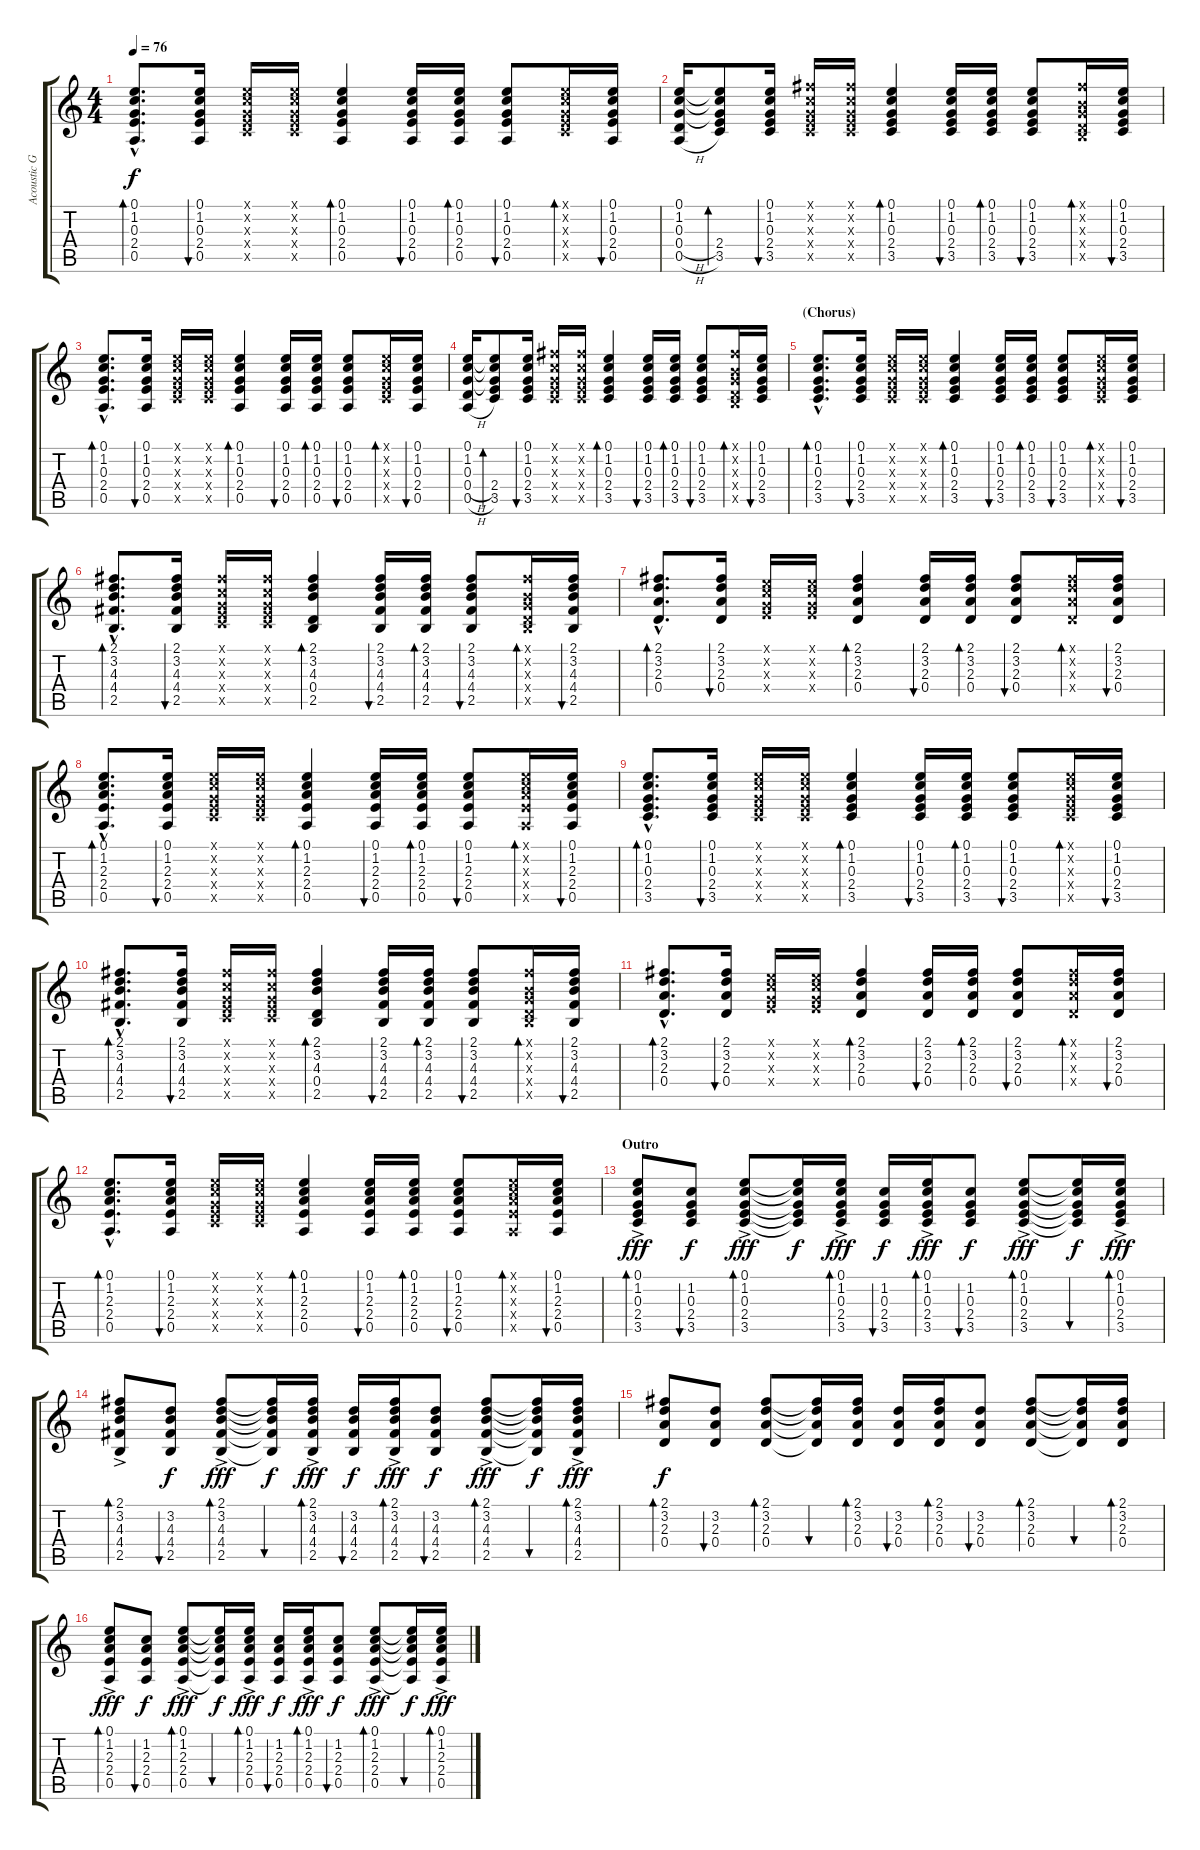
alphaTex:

\track ("Acoustic Gtr" "Acoustic G") {instrument acousticguitarsteel}
\staff {score tabs}
\tuning (E4 B3 G3 D3 A2 E2) {hide}
\ts (4 4)
\tempo 76
\clef g2
\ks c
(0.1{hac} 1.2{hac} 0.3{hac} 2.4{hac} 0.5{hac}).8{d bd 30 dy f} (0.1 1.2 0.3 2.4 0.5).16{bu 30} (0.1{x} 1.2{x} 0.3{x} 2.4{x} 3.5{x}).16 (0.1{x} 1.2{x} 0.3{x} 2.4{x} 3.5{x}).16 (0.1 1.2 0.3 2.4 0.5).4{bd 30} (0.1 1.2 0.3 2.4 0.5).16{bu 30} (0.1 1.2 0.3 2.4 0.5).16{bd 30} (0.1 1.2 0.3 2.4 0.5).8{bu 30} (0.1{x} 1.2{x} 0.3{x} 2.4{x} 3.5{x}).16{bd 30} (0.1 1.2 0.3 2.4 0.5).16{bu 30} |
(0.1 1.2 0.3 0.4{h} 0.5{h}).16 (0.1{t} 1.2{t} 0.3{t} 2.4 3.5).8{bd 30} (0.1 1.2 0.3 2.4 3.5).16{bu 30} (2.1{x} 1.2{x} 0.3{x} 2.4{x} 3.5{x}).16 (2.1{x} 1.2{x} 0.3{x} 2.4{x} 3.5{x}).16 (0.1 1.2 0.3 2.4 3.5).4{bd 30} (0.1 1.2 0.3 2.4 3.5).16{bu 30} (0.1 1.2 0.3 2.4 3.5).16{bd 30} (0.1 1.2 0.3 2.4 3.5).8{bu 30} (2.1{x} 0.2{x} 0.3{x} 0.4{x} 2.5{x}).16{bd 30} (0.1 1.2 0.3 2.4 3.5).16{bu 30} |
(0.1{hac} 1.2{hac} 0.3{hac} 2.4{hac} 0.5{hac}).8{d bd 30} (0.1 1.2 0.3 2.4 0.5).16{bu 30} (0.1{x} 1.2{x} 0.3{x} 2.4{x} 3.5{x}).16 (0.1{x} 1.2{x} 0.3{x} 2.4{x} 3.5{x}).16 (0.1 1.2 0.3 2.4 0.5).4{bd 30} (0.1 1.2 0.3 2.4 0.5).16{bu 30} (0.1 1.2 0.3 2.4 0.5).16{bd 30} (0.1 1.2 0.3 2.4 0.5).8{bu 30} (0.1{x} 1.2{x} 0.3{x} 2.4{x} 3.5{x}).16{bd 30} (0.1 1.2 0.3 2.4 0.5).16{bu 30} |
(0.1 1.2 0.3 0.4{h} 0.5{h}).16 (0.1{t} 1.2{t} 0.3{t} 2.4 3.5).8{bd 30} (0.1 1.2 0.3 2.4 3.5).16{bu 30} (2.1{x} 1.2{x} 0.3{x} 2.4{x} 3.5{x}).16 (2.1{x} 1.2{x} 0.3{x} 2.4{x} 3.5{x}).16 (0.1 1.2 0.3 2.4 3.5).4{bd 30} (0.1 1.2 0.3 2.4 3.5).16{bu 30} (0.1 1.2 0.3 2.4 3.5).16{bd 30} (0.1 1.2 0.3 2.4 3.5).8{bu 30} (2.1{x} 0.2{x} 0.3{x} 0.4{x} 2.5{x}).16{bd 30} (0.1 1.2 0.3 2.4 3.5).16{bu 30} |
\section ("" "(Chorus)")
(0.1{hac} 1.2{hac} 0.3{hac} 2.4{hac} 3.5{hac}).8{d bd 30} (0.1 1.2 0.3 2.4 3.5).16{bu 30} (0.1{x} 1.2{x} 0.3{x} 2.4{x} 3.5{x}).16 (0.1{x} 1.2{x} 0.3{x} 2.4{x} 3.5{x}).16 (0.1 1.2 0.3 2.4 3.5).4{bd 30} (0.1 1.2 0.3 2.4 3.5).16{bu 30} (0.1 1.2 0.3 2.4 3.5).16{bd 30} (0.1 1.2 0.3 2.4 3.5).8{bu 30} (0.1{x} 1.2{x} 0.3{x} 2.4{x} 3.5{x}).16{bd 30} (0.1 1.2 0.3 2.4 3.5).16{bu 30} |
(2.1{hac} 3.2{hac} 4.3{hac} 4.4{hac} 2.5{hac}).8{d bd 30} (2.1 3.2 4.3 4.4 2.5).16{bu 30} (2.1{x} 1.2{x} 0.3{x} 2.4{x} 3.5{x}).16 (2.1{x} 1.2{x} 0.3{x} 2.4{x} 3.5{x}).16 (2.1 3.2 4.3 0.4 2.5).4{bd 30} (2.1 3.2 4.3 4.4 2.5).16{bu 30} (2.1 3.2 4.3 4.4 2.5).16{bd 30} (2.1 3.2 4.3 4.4 2.5).8{bu 30} (2.1{x} 0.2{x} 0.3{x} 0.4{x} 2.5{x}).16{bd 30} (2.1 3.2 4.3 4.4 2.5).16{bu 30} |
(2.1{hac} 3.2{hac} 2.3{hac} 0.4{hac}).8{d bd 30} (2.1 3.2 2.3 0.4).16{bu 30} (0.1{x} 1.2{x} 0.3{x} 2.4{x}).16 (0.1{x} 1.2{x} 0.3{x} 2.4{x}).16 (2.1 3.2 2.3 0.4).4{bd 30} (2.1 3.2 2.3 0.4).16{bu 30} (2.1 3.2 2.3 0.4).16{bd 30} (2.1 3.2 2.3 0.4).8{bu 30} (2.1{x} 3.2{x} 2.3{x} 0.4{x}).16{bd 30} (2.1 3.2 2.3 0.4).16{bu 30} |
(0.1{hac} 1.2{hac} 2.3{hac} 2.4{hac} 0.5{hac}).8{d bd 30} (0.1 1.2 2.3 2.4 0.5).16{bu 30} (0.1{x} 1.2{x} 0.3{x} 2.4{x} 3.5{x}).16 (0.1{x} 1.2{x} 0.3{x} 2.4{x} 3.5{x}).16 (0.1 1.2 2.3 2.4 0.5).4{bd 30} (0.1 1.2 2.3 2.4 0.5).16{bu 30} (0.1 1.2 2.3 2.4 0.5).16{bd 30} (0.1 1.2 2.3 2.4 0.5).8{bu 30} (0.1{x} 1.2{x} 2.3{x} 2.4{x} 0.5{x}).16{bd 30} (0.1 1.2 2.3 2.4 0.5).16{bu 30} |
(0.1{hac} 1.2{hac} 0.3{hac} 2.4{hac} 3.5{hac}).8{d bd 30} (0.1 1.2 0.3 2.4 3.5).16{bu 30} (0.1{x} 1.2{x} 0.3{x} 2.4{x} 3.5{x}).16 (0.1{x} 1.2{x} 0.3{x} 2.4{x} 3.5{x}).16 (0.1 1.2 0.3 2.4 3.5).4{bd 30} (0.1 1.2 0.3 2.4 3.5).16{bu 30} (0.1 1.2 0.3 2.4 3.5).16{bd 30} (0.1 1.2 0.3 2.4 3.5).8{bu 30} (0.1{x} 1.2{x} 0.3{x} 2.4{x} 3.5{x}).16{bd 30} (0.1 1.2 0.3 2.4 3.5).16{bu 30} |
(2.1{hac} 3.2{hac} 4.3{hac} 4.4{hac} 2.5{hac}).8{d bd 30} (2.1 3.2 4.3 4.4 2.5).16{bu 30} (2.1{x} 1.2{x} 0.3{x} 2.4{x} 3.5{x}).16 (2.1{x} 1.2{x} 0.3{x} 2.4{x} 3.5{x}).16 (2.1 3.2 4.3 0.4 2.5).4{bd 30} (2.1 3.2 4.3 4.4 2.5).16{bu 30} (2.1 3.2 4.3 4.4 2.5).16{bd 30} (2.1 3.2 4.3 4.4 2.5).8{bu 30} (2.1{x} 0.2{x} 0.3{x} 0.4{x} 2.5{x}).16{bd 30} (2.1 3.2 4.3 4.4 2.5).16{bu 30} |
(2.1{hac} 3.2{hac} 2.3{hac} 0.4{hac}).8{d bd 30} (2.1 3.2 2.3 0.4).16{bu 30} (0.1{x} 1.2{x} 0.3{x} 2.4{x}).16 (0.1{x} 1.2{x} 0.3{x} 2.4{x}).16 (2.1 3.2 2.3 0.4).4{bd 30} (2.1 3.2 2.3 0.4).16{bu 30} (2.1 3.2 2.3 0.4).16{bd 30} (2.1 3.2 2.3 0.4).8{bu 30} (2.1{x} 3.2{x} 2.3{x} 0.4{x}).16{bd 30} (2.1 3.2 2.3 0.4).16{bu 30} |
(0.1{hac} 1.2{hac} 2.3{hac} 2.4{hac} 0.5{hac}).8{d bd 30} (0.1 1.2 2.3 2.4 0.5).16{bu 30} (0.1{x} 1.2{x} 0.3{x} 2.4{x} 3.5{x}).16 (0.1{x} 1.2{x} 0.3{x} 2.4{x} 3.5{x}).16 (0.1 1.2 2.3 2.4 0.5).4{bd 30} (0.1 1.2 2.3 2.4 0.5).16{bu 30} (0.1 1.2 2.3 2.4 0.5).16{bd 30} (0.1 1.2 2.3 2.4 0.5).8{bu 30} (0.1{x} 1.2{x} 2.3{x} 2.4{x} 0.5{x}).16{bd 30} (0.1 1.2 2.3 2.4 0.5).16{bu 30} |
\section ("" "Outro")
(0.1 1.2 0.3 2.4 3.5{ac}).8{bd 30 dy fff} (1.2 0.3 2.4 3.5).8{bu 30 dy f} (0.1 1.2 0.3 2.4 3.5{ac}).8{bd 30 dy fff} (0.1{t} 1.2{t} 0.3{t} 2.4{t} 3.5{t}).16{dy f} (0.1 1.2 0.3 2.4 3.5{ac}).16{bd 30 dy fff} (1.2 0.3 2.4 3.5).16{bu 30 dy f} (0.1 1.2 0.3 2.4 3.5{ac}).16{bd 30 dy fff} (1.2 0.3 2.4 3.5).8{bu 30 dy f} (0.1 1.2 0.3 2.4 3.5{ac}).8{bd 30 dy fff} (0.1{t} 1.2{t} 0.3{t} 2.4{t} 3.5{t}).16{bu 30 dy f} (0.1 1.2 0.3 2.4 3.5{ac}).16{bd 30 dy fff} |
(2.1 3.2 4.3 4.4 2.5{ac}).8{bd 30} (3.2 4.3 4.4 2.5).8{bu 30 dy f} (2.1 3.2 4.3 4.4 2.5{ac}).8{bd 30 dy fff} (2.1{t} 3.2{t} 4.3{t} 4.4{t} 2.5{t}).16{bu 30 dy f} (2.1 3.2 4.3 4.4 2.5{ac}).16{bd 30 dy fff} (3.2 4.3 4.4 2.5).16{bu 30 dy f} (2.1 3.2 4.3 4.4 2.5{ac}).16{bd 30 dy fff} (3.2 4.3 4.4 2.5).8{bu 30 dy f} (2.1 3.2 4.3 4.4 2.5{ac}).8{bd 30 dy fff} (2.1{t} 3.2{t} 4.3{t} 4.4{t} 2.5{t}).16{bu 30 dy f} (2.1 3.2 4.3 4.4 2.5{ac}).16{bd 30 dy fff} |
(2.1 3.2 2.3 0.4).8{bd 30 dy f} (3.2 2.3 0.4).8{bu 30} (2.1 3.2 2.3 0.4).8{bd 30} (2.1{t} 3.2{t} 2.3{t} 0.4{t}).16{bu 30} (2.1 3.2 2.3 0.4).16{bd 30} (3.2 2.3 0.4).16{bu 30} (2.1 3.2 2.3 0.4).16{bd 30} (3.2 2.3 0.4).8{bu 30} (2.1 3.2 2.3 0.4).8{bd 30} (2.1{t} 3.2{t} 2.3{t} 0.4{t}).16{bu 30} (2.1 3.2 2.3 0.4).16{bd 30} |
(0.1 1.2 2.3 2.4 0.5{ac}).8{bd 30 dy fff} (1.2 2.3 2.4 0.5).8{bu 30 dy f} (0.1 1.2 2.3 2.4 0.5{ac}).8{bd 30 dy fff} (0.1{t} 1.2{t} 2.3{t} 2.4{t} 0.5{t}).16{bu 30 dy f} (0.1 1.2 2.3 2.4 0.5{ac}).16{bd 30 dy fff} (1.2 2.3 2.4 0.5).16{bu 30 dy f} (0.1 1.2 2.3 2.4 0.5{ac}).16{bd 30 dy fff} (1.2 2.3 2.4 0.5).8{bu 30 dy f} (0.1 1.2 2.3 2.4 0.5{ac}).8{bd 30 dy fff} (0.1{t} 1.2{t} 2.3{t} 2.4{t} 0.5{t}).16{bu 30 dy f} (0.1 1.2 2.3 2.4 0.5{ac}).16{bd 30 dy fff}
